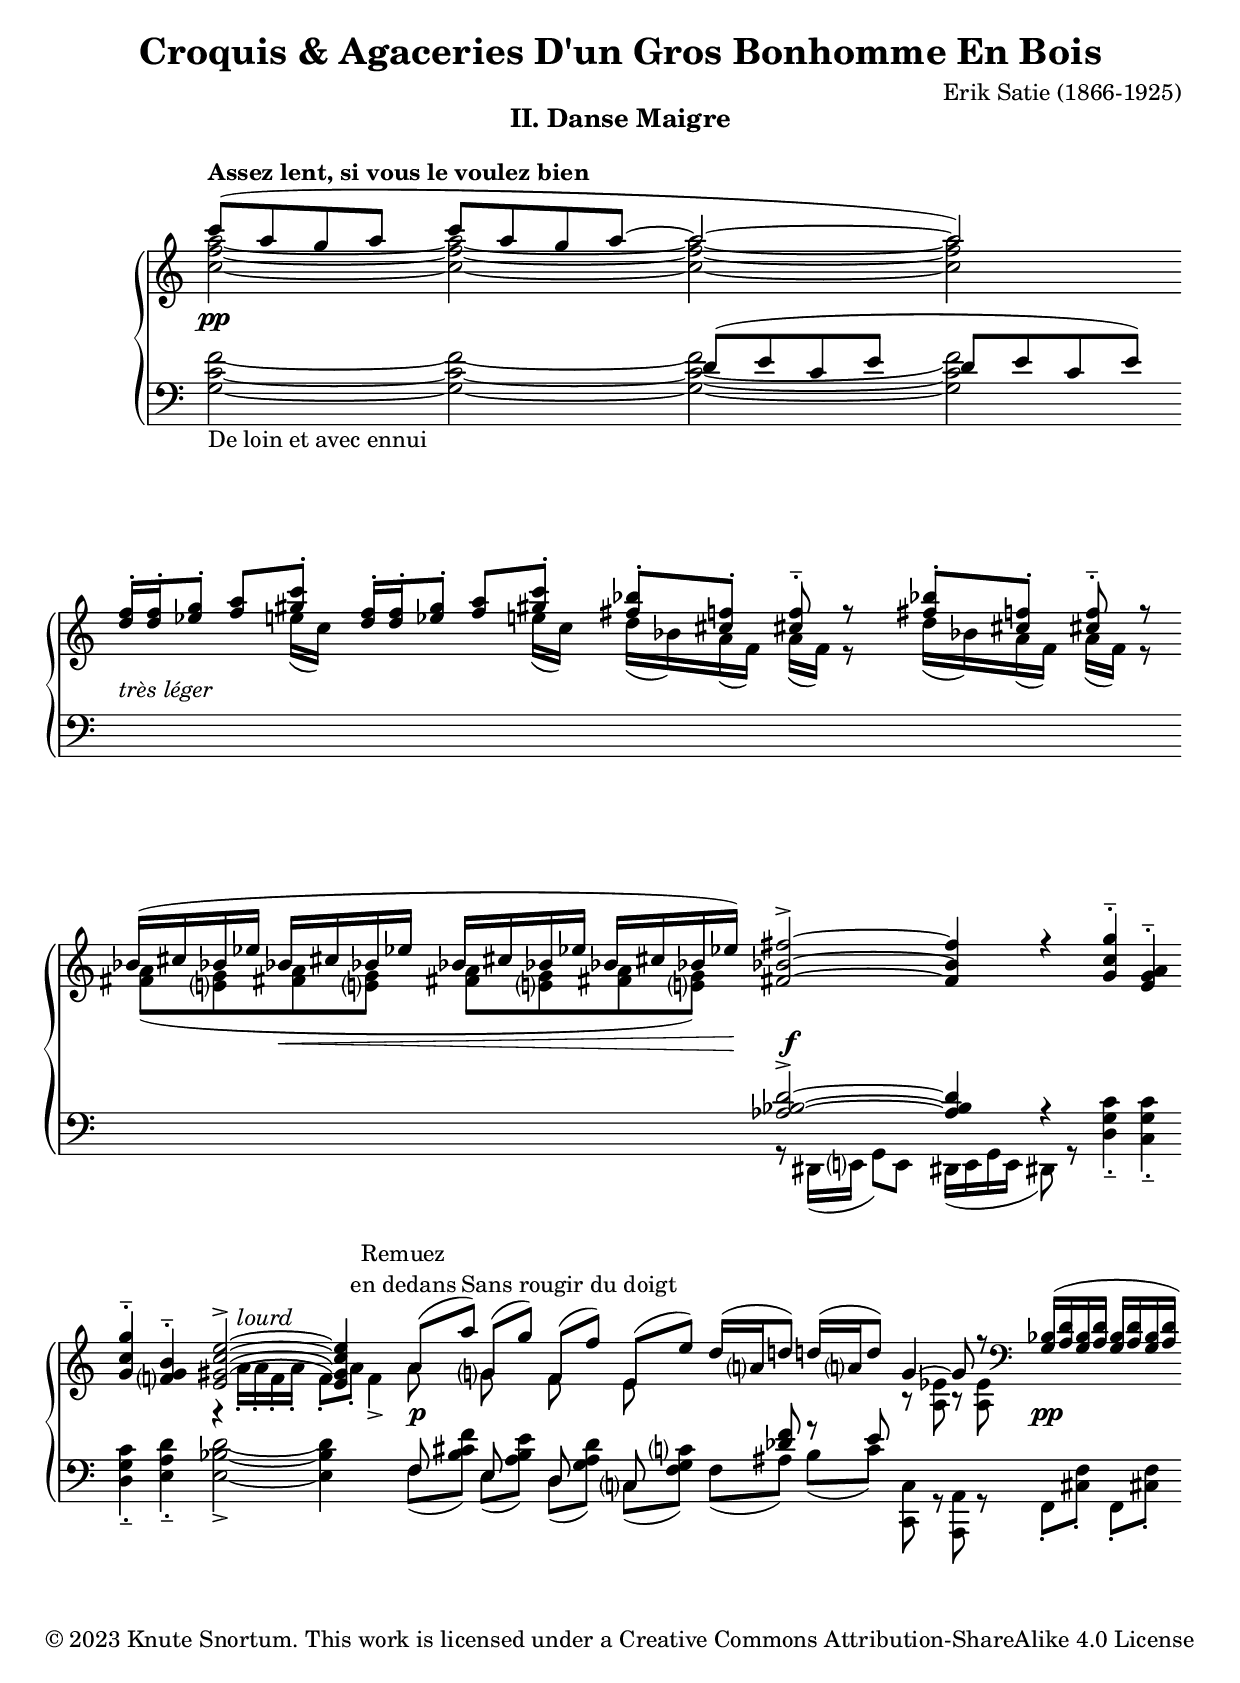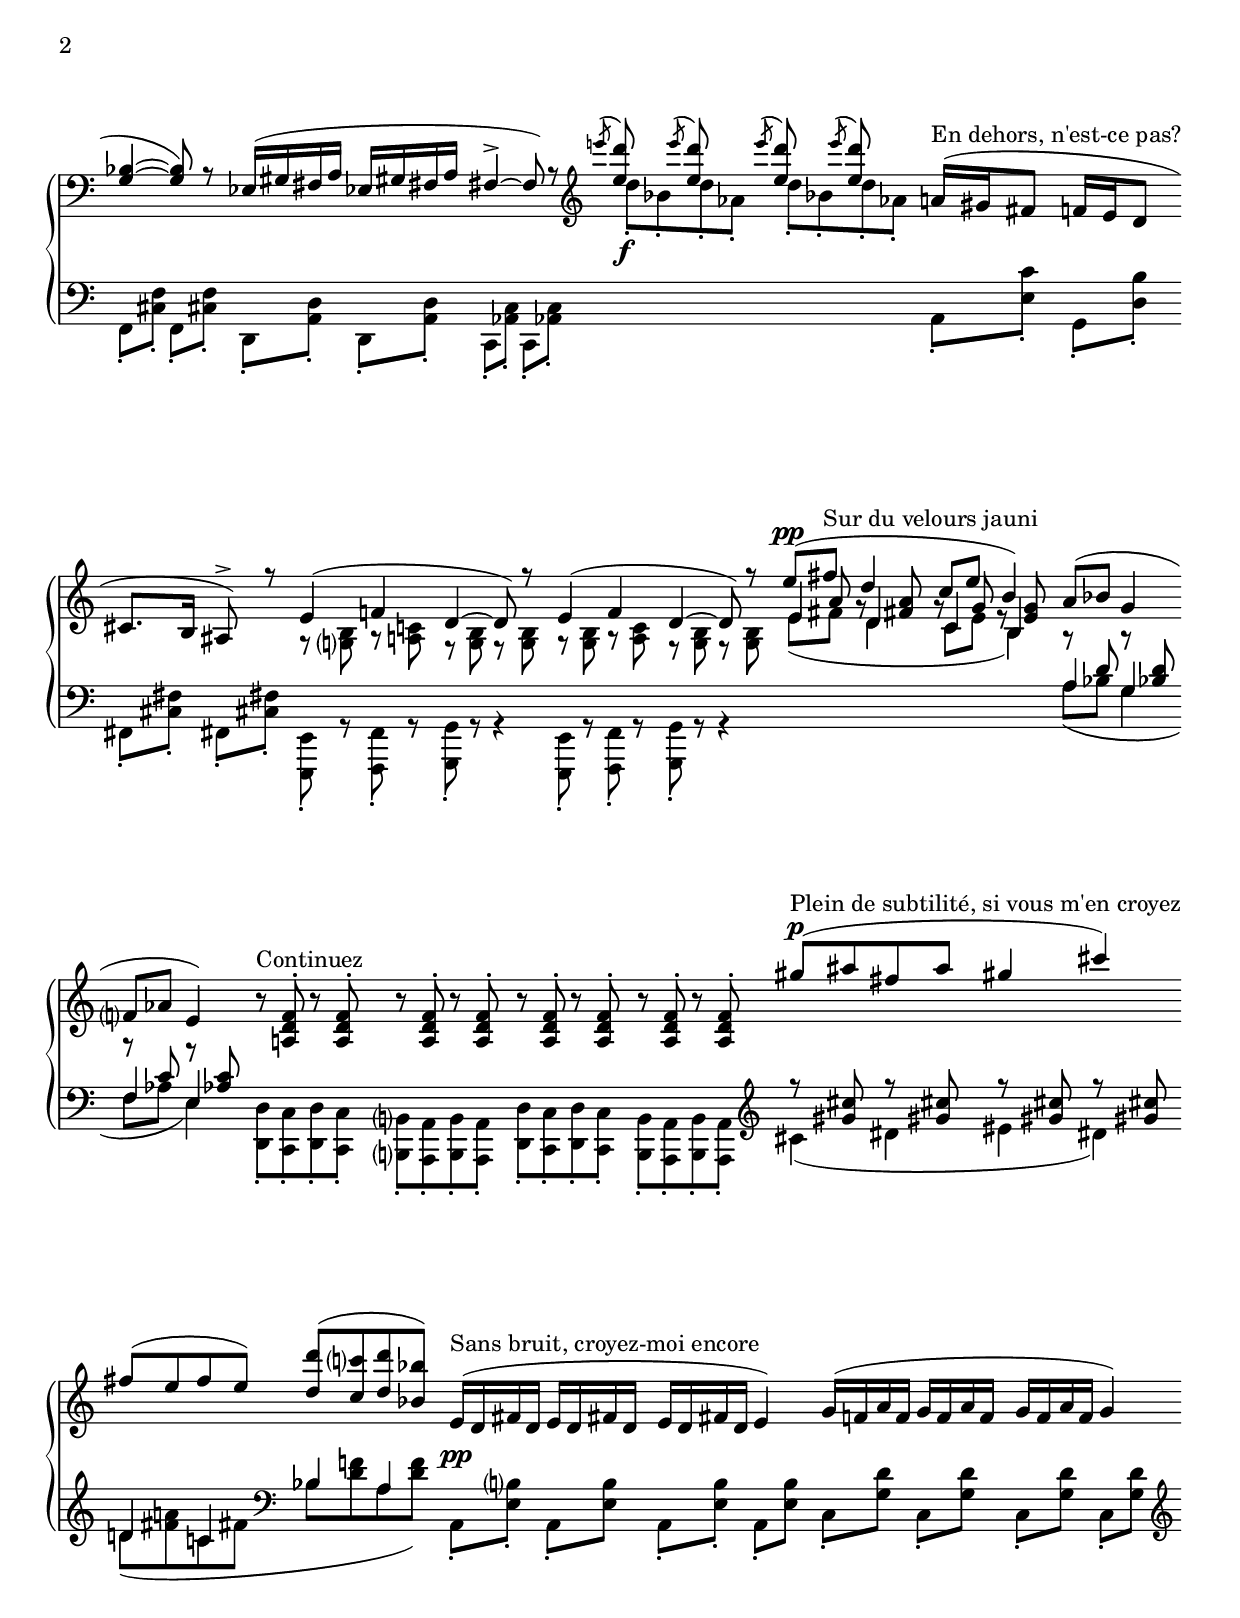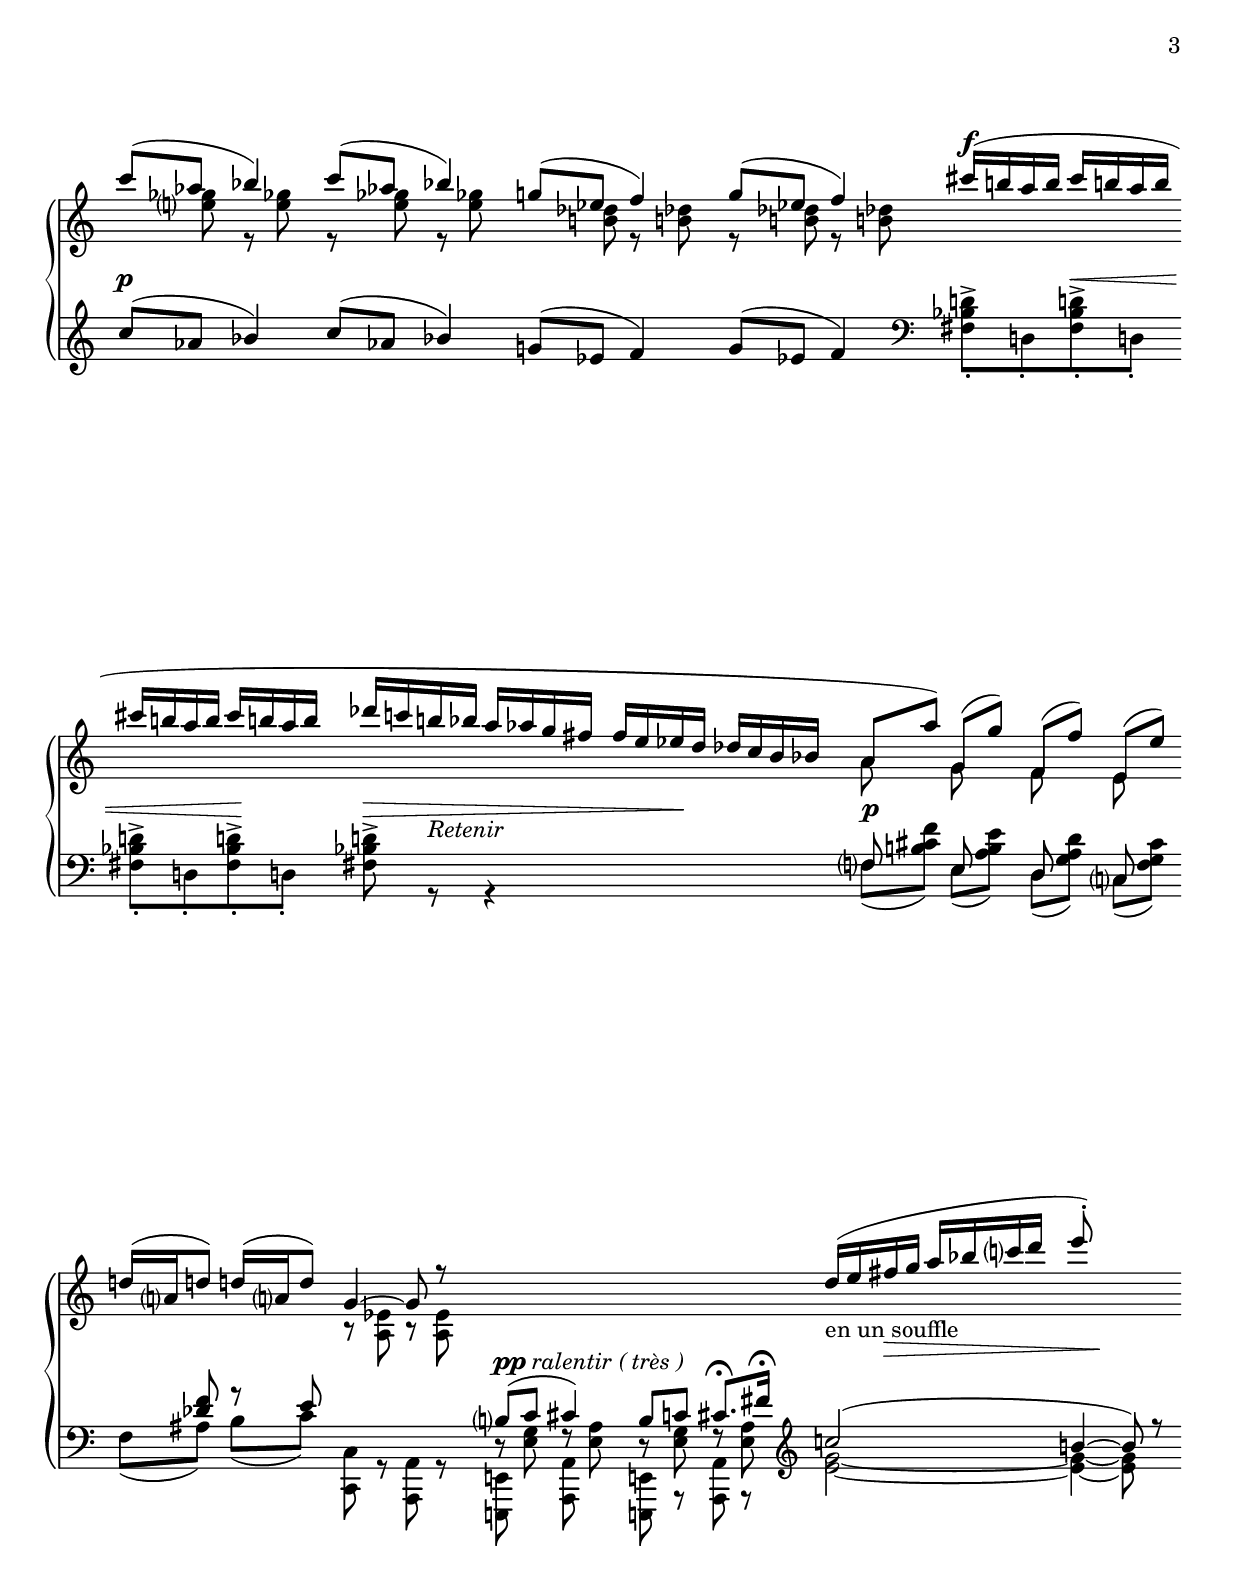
\version "2.24.0"

\version "2.24.0"

\header {
  title        = "Croquis & Agaceries D'un Gros Bonhomme En Bois"
  composer     = "Erik Satie (1866-1925)"
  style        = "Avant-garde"
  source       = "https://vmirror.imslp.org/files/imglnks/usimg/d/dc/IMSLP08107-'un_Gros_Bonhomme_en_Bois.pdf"

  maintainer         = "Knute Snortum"
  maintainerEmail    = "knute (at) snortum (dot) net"
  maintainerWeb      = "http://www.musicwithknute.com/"

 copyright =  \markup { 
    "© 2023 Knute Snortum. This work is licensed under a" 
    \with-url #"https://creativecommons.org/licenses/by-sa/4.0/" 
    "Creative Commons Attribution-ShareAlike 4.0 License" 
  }
}

\paper {
  print-all-headers = ##t
  
  top-margin = 8\mm                              %-minimum top-margin: 8mm
  top-markup-spacing.basic-distance = #5         %-dist. from bottom of top margin to the first markup/title
  markup-system-spacing.basic-distance = #6      %-dist. from header/title to first system
  top-system-spacing.basic-distance = #12        %-dist. from top margin to system in pages with no titles
  last-bottom-spacing.basic-distance = #11       %-pads music from copyright block
  
  % --- Set these to false after all editing is finished
  ragged-bottom = ##f
  ragged-last-bottom = ##f
  ragged-right = ##f
}

\layout { 
  \context {
    \Score
    \hide BarLine
    \hide SpanBar
    \remove "Bar_number_engraver"
  }
  \context {
    \Staff
    \remove "Time_signature_engraver"
  }
}

\midi {
  \context {
    \Staff
    \consists "Dynamic_performer"
  }
  \context {
    \Voice
    \remove "Dynamic_performer"
  }
  \context {
    \Score
    midiMinimumVolume = #0.20
    midiMaximumVolume = #0.99
  }
}

\version "2.24.0"
\language "english"

\version "2.24.0"

staffUp = \change Staff = "upper"
staffDown = \change Staff = "lower"

octaveUp = {
  \ottava #1
  \set Staff.ottavation = #"8"
}
octaveOff = \ottava #0

\version "2.24.0"

\header {
  snippet-title = "shape-tie-column"
  snippet-author = "David Nalesnik"
  snippet-source =
    "http://www.mail-archive.com/lilypond-user%40gnu.org/msg89506.html"
  snippet-description = \markup {
    Adjust the shape of each tie in a chord
  }
  tags = "tie, column, TieColumn, control-points, offset"
  status = "ready"
}

%%%%%%%% function for offsetting control-points of a TieColumn %%%%%%%%%%%%%%%%%
shapeTieColumn =
#(define-music-function (all-offsets) (list?)
   #{
     \once \override TieColumn.after-line-breaking =
     #(lambda (grob)
        (let ((ties (ly:grob-array->list (ly:grob-object grob 'ties))))
          (for-each
           (lambda (tie offsets-for-broken-pair)
             (let* ((orig (ly:grob-original tie))
                    (siblings (ly:spanner-broken-into orig)))
               (for-each
                (lambda (piece offsets-for-piece)
                  (if (pair? offsets-for-piece)
                      (set! (ly:grob-property piece 'control-points)
                            (map
                             (lambda (x y) (coord-translate x y))
                             (ly:tie::calc-control-points piece)
                             offsets-for-piece))))
                (if (null? siblings)
                    (list orig)
                    siblings)
                offsets-for-broken-pair)))
           ties all-offsets)))
   #})


% ------------------------------
% --- Changes from the score ---
% ------------------------------

% Bar 11, low bass voice, added an eight rest for clarity
% Bar 52, high treble voice, second 8th s/b an ef
% Bar 62, high voice in bass clef, cs s/b dotted eighth

% -------------------
% --- Definitions ---
% -------------------

forceHshift = \override NoteColumn.force-hshift = #0.4
unForceHshift = { \revert NoteColumn.force-hshift }

shapeOne = \shapeTieColumn #'(
             (())
             (( (0 . -0.5) (0.5 . -0.5) (0 . -0.5) (0 . -0.25) ))
             (( (0 . -1.25) (0 . -1.25) (0 . -1) (0 . -0.5) ))
           )

shapeTwo = \shapeTieColumn #' (
             (( (0 . 0.5) (0 . 1.25) (0 . 1.25) (0 . 0.5) ))
             (( (0 . 0.5) (0 . 1) (0 . 1) (-1 . 0.25) ))
             (( (0 . 0.25) (0 . 0.5) (0 . 0.5) (0 . 0.25) ))
             (( (0 . 0.25) (0 . 0.5) (0 . 0.5) (0 . 0.25) ))
           )

% --- Musical text
lent = "Assez lent, si vous le voulez bien"
loin = "De loin et avec ennui"
leger = "très léger"
phraseLourd = "lourd"
lourd = \markup { \italic \phraseLourd }
phraseRemuez = "Remuez en dedans"
remuez = \markup { \center-column { Remuez "en dedans" } }
rougir = "Sans rougir du doigt"
dehors = "En dehors, n'est-ce pas?"
velours = "Sur du velours jauni"
continuez = "Continuez"
plein = "Plein de subtilité, si vous m'en croyez"
bruit = "Sans bruit, croyez-moi encore"
retenir = "Retenir"
ppRal = \markup { \dynamic pp \italic { ralentir ( très ) } }
souffle = "en un souffle"

% -------------
% --- Music ---
% -------------

highVoice = \relative {
  \tempo \lent

  c'''8 ( [ a g a ] |
  c [ a g a ]~ |
  a2 ~ |
  a2 ) |
  
  \barNumberCheck #5
  <d, f>16-. q-. <ef g>8-. <f a> <gs c>-. |
  <d f>16-. q-. <ef g>8-. <f a> <gs c>-. |
  <fs bf>8-. <cs f>-. <cs! f>-.-- r |
  <fs bf>8-. <cs f>-. <cs! f>-.-- r |
  
  \barNumberCheck #9
  bf16 ( cs bf! ef bf! cs! bf! ef! |
  bf16 cs bf! ef bf! cs! bf! ef! ) |
  <fs, bf fs'>2-> ~ |
  q4 r |
  
  \barNumberCheck #13
  <g c g'>4-.-- <e g a>-.-- |
  <g c g'>4-.-- <f? g b>-.-- |
  <e gs c e>2-> ~ \shapeTwo |
  q4 s |
  
  \barNumberCheck #17
  a8 ( a' ^\rougir ) g,? ( g' ) |
  f, ( f' ) e, ( e' ) |
  d16 ( a? d!8 ) d!16 ( a? d8 ) |
  g,4 ~ g8 r |
  
  \barNumberCheck #21
  \clef bass
  <g, bf>16 ( <a d> <g bf> <a d> <g bf> <a d> <g bf> <a d>  |
  <g bf>4 ~ q8 ) r |
  ef16 ( gs fs a ef! gs! fs! a |
  fs4-> ~ fs8 ) r |
  
  % \barNumberCheck #25
  \clef treble
  \acciaccatura { e'''!8 } <e, d'>8 s \acciaccatura { e'8 } <e, d'>8 s |
  \acciaccatura { e'8 } <e, d'>8 s \acciaccatura { e'8 } <e, d'>8 s |
  a,!16 ^\dehors ( gs fs8 f16 e d8 |
  cs8. b16 as8-> ) r |
  
  \barNumberCheck #29
  e'4 ( f! |
  d4 ~ d8 ) r |
  e4 ( f |
  d4 ~ d8 ) r |
  
  \barNumberCheck #33
  e'8 ^\pp ( fs ^\velours d4 |
  c8 e b4 ) |
  a8 ( bf g4 |
  f?8 af e4) |
  
  \barNumberCheck #37
  b'8\rest ^\continuez <a,! d f>-. b'\rest <a, d f>-. |
  b'8\rest <a, d f>-. b'\rest <a, d f>-. |
  b'8\rest <a, d f>-. b'\rest <a, d f>-. |
  b'8\rest <a, d f>-. b'\rest <a, d f>-. |
  
  \barNumberCheck #41
  gs''8 ^\p ^\plein ( [ as fs as ] |
  gs4 cs ) |
  fs,8 ( [ e fs e ] ) |
  <d d'>8 ( [ <c c'?> <d d'> <bf bf'> ] ) |
  
  \barNumberCheck #45
  e,16 ^\bruit ( d fs d e d fs! d |
  e16 d fs d e4 ) |
  g16 ( f! a f g f a f |
  g16 f a f g4 ) |
  
  \barNumberCheck #49
  c'8 ( af bf4 ) |
  c8 ( af bf4 ) |
  g!8 ( ef f4 ) |
  g8 ( ef f4 ) |
  
  \barNumberCheck #53
  cs'16 ^\f ( b! a b cs b! a b |
  cs16 b! a b cs b! a b |
  df c! b! bf a af g fs |
  f16 e ef d df c b bf |
  
  \barNumberCheck #57
  a8 a' ) g, ( g' ) |
  f, ( f' ) e, ( e' ) |
  d!16 ( a? d!8 ) d!16 ( a? d8 ) |
  g,4 ~ g8 r |
  
  \barNumberCheck #61
  \staffDown
  b,?8 ( c cs4 )
  b8 c! cs8. \fermata fs16 \fermata |
  \staffUp
  d'16 _\souffle ( e fs g a bf c? d |
  e8-. ) s s4
}

upperMiddle = \relative {
  <c'' f a>2 ~ |
  q2 ~ |
  q2 ~ |
  q2 |
  
  \barNumberCheck #5
  s4. e16 ( c ) |
  s4. e16 ( c ) |
  d16 ( bf ) a ( f ) a ( f ) r8 |
  d'16 ( bf ) a ( f ) a ( f ) r8 |
  
  \barNumberCheck #9
  <fs a>8 ( [ <e? g> <fs! a> <e? g> ] |
  <fs a>8 [ <e? g> <fs! a> <e? g> ] ) |
  s2 * 2 |
  
  \barNumberCheck #13
  s2 * 2 |
  r4 a16-. ^\lourd a-. f-. a-. |
  f8-. a-. ^\remuez f4-> |
  
  \barNumberCheck #17
  a8 s g s |
  f8 s e s |
  s2 |
  r8 <a, ef'> r <a ef'> |
  
  \barNumberCheck #21
  s2 * 4 |
  
  \barNumberCheck #25
  d'8-. [ bf-. d-. af-. ] |
  d8-. [ bf-. d-. af-. ] |
  s2 * 2 |
  
  \barNumberCheck #29
  r8 <g,? b> r <a! c!> |
  r8 <g b> r <g b> |
  r8 <g b> r <a c> |
  r8 <g b> r <g b> |
  
  \barNumberCheck #33
  \voiceThree \forceHshift
  \override Rest.X-offset = #-0.5
  s8 a' g\rest <fs! a>
  g\rest g e\rest <e g>
  \revert Rest.X-offset
  \unForceHshift \staffDown
  r8 d r <bf! d> |
  r8 c r <af! c> |
  \voiceTwo \staffUp
  
  \barNumberCheck #37
  s2 * 4 |
  
  \barNumberCheck #41
  s2 * 4 |
  
  \barNumberCheck #45
  s2 * 4 |
  
  \barNumberCheck #49
  s8 <e''? gf> r <e gf!> |
  r8 <e gf> r <e gf!> |
  s8 <b! df> r <b! df!> |
  r8 <b! df> r <b! df!> |
  
  \barNumberCheck #53
  s2 * 4 |
  
  \barNumberCheck #57
  a8 s g s |
  f8 s e s |
  s2 |
  r8 <a, ef'> r <a ef'> |
  
  \barNumberCheck #61
  \staffDown
  d,8\rest <e g> f\rest <e a>
  d8\rest <e g> f\rest <e a>
  s2 * 2 |
}

lowerMiddle = \relative {
  s2 * 2 |
  d'8 ( [ e c e ] |
  d [ e c e ] ) |
  
  \barNumberCheck #5
  s2 * 4 |
  
  \barNumberCheck #9
  s2 * 2 |
  <af, bf d>2-> ~ |
  q4 r |
  
  \barNumberCheck #13
  s2 * 4 |
  
  \barNumberCheck #17
  f8 s e s |
  d8 s c s |
  s8 <df' f> r e 
  s2 |
  
  \barNumberCheck #21
  s2 * 4 |
  
  \barNumberCheck #25
  s2 * 4 |
  
  \barNumberCheck #29
  s2 * 4 |
  
  \barNumberCheck #33
  \forceHshift \staffUp 
  e4 d |
  c4 b |
  \unForceHshift \staffDown
  a4 g |
  f4 e |
  
  \barNumberCheck #37
  s2 * 4 |
  
  \barNumberCheck #41
  \clef treble
  r8 <gs' cs> r <gs! cs!> |
  r8 <gs cs> r <gs! cs!> |
  d4 c |
  \clef bass
  bf4 a |
  
  \barNumberCheck #45
  s2 * 4 | 
  
  \barNumberCheck #49
  \clef treble
  c'8 ( af bf4 ) |
  c8 ( af bf4 ) |
  g!8 ( ef f4 ) |
  g8 ( ef f4 ) |
  \clef bass
  
  \barNumberCheck #53
  s2 * 4 |
  
  \barNumberCheck #57
  f,?8 s e s |
  d8 s c s |
  s8 <df' f> r e 
  s2 |
  
  \barNumberCheck #61
  s2 * 2 |
  \clef treble
  c'!2 ( |
  b!4 ~ b8 ) r |
}

lowVoice = \relative {
  <g c f>2 _\loin  ~ |
  q2 ~ |
  q2 ~ \shapeOne |
  q2 |
  
  \barNumberCheck #5
  s2 * 4 |
  
  \barNumberCheck #9
  s2 * 2 |
  r8 ds,16 ( e? g8 ) e |
  ds16 ( e g e ds!8 ) r |
  
  \barNumberCheck #13
  <d' g c>4-.-- <c g' c>-.-- |
  <d g c>4-.-- <e a d>-.-- |
  <e bf' d>2-> ~ |
  q4 s |
  
  \barNumberCheck #17
  f8 ( <b cs f> ) e, ( <a b e> ) |
  d,8 ( <g a d> ) c,? ( <f g c?> ) |
  f8 ( as ) b ( c ) |
  <c,, c'>8 r <a a'> r |
  
  \barNumberCheck #21
  f'8-. <cs' f>-. f,-. <cs'! f>-. |
  f,8-. <cs' f>-. f,-. <cs'! f>-. |
  d,8-. <a' d>-. d,-. <a' d>-. |
  c,8-. <af' c>-. c,-. <af'! c>-. |
  
  \barNumberCheck #25
  s2 * 2 |
  a8-. <e' c'>-. g,-. <d' b'>-. |
  fs,8-. <cs' fs>-. fs,!-. <cs'! fs!>-. |
  
  \barNumberCheck #29
  <e,, e'>8-. r <f f'>-. r |
  <g g'>8-. r r4
  <e e'>8-. r <f f'>-. r |
  <g g'>8-. r r4 |
  
  \barNumberCheck #33
  \staffUp \forceHshift
  e'''8 ( fs d4 |
  c8 e b4 ) |
  \staffDown \unForceHshift
  a8 ( bf g4 |
  f8 af e4 ) |
  
  \barNumberCheck #37
  <d, d'>8-. [ <c c'>-. <d d'>-. <c c'>-. ] |
  <b? b'?>8-. [ <a a'>-. <b b'>-. <a a'>-. ] |
  <d d'>8-. [ <c c'>-. <d d'>-. <c c'>-. ] |
  <b b'>8-. [ <a a'>-. <b b'>-. <a a'>-. ] |
  
  \barNumberCheck #41
  cs''4 ( ds |
  es4 ds ) |
  d!8 ( [ <fs a!> c! <fs! > ] |
  \clef bass
  bf,8 [ <d f!> a <d f> ] ) |
  
  \barNumberCheck #45
  a,8-. <e' b'?>-. a,-. <e' b'> |
  a,8-. <e' b'>-. a,-. <e' b'> |
  c8-. <g' d'> c,8-. <g' d'> |
  c,8-. <g' d'> c,8-. <g' d'> |
  
  \barNumberCheck #49
  s2 * 4 |
  
  \barNumberCheck #53
  <fs bf d!>8^>_. [ d!_. <fs bf d!>^>_. d!_. ] |
  <fs bf d!>8^>_. [ d!_. <fs bf d!>^>_. d!_. ] |
  <fs bf d!>8^> r r4 |
  s2 |
  
  \barNumberCheck #57
  f8 ( <b! cs f> ) e, ( <a b e> ) |
  d,8 ( <g a d> ) c,? ( <f g c> ) |
  f8 ( as ) b ( c ) |
  <c,, c'>8 r <a a'> r |
  
  \barNumberCheck #61
  <e! e'!>8 s <a a'> s |
  <e! e'!>8 r <a a'> r |
  \clef treble
  <e''' g>2 ~ |
  q4 ~ q8 s |
}

% --- Includes musical terms
dynamics = {
  s2 \pp |
  s2 * 3 |
  \break
  
  \barNumberCheck #5
  s2 -\leger |
  s2 * 3 |
  
  \barNumberCheck #9
  s4 s4 \<
  s2 |
  s2 \f |
  s2 |
  
  \barNumberCheck #13
  s2 * 4 |
  
  \barNumberCheck #17
  s2 \p |
  s2 * 3 |
  
  \barNumberCheck #21
  s2 \pp |
  s2 * 3 |
  
  \barNumberCheck #25
  s2 \f |
  s2 * 3 |
  
  \barNumberCheck #29
  s2 * 4 |
  
  \barNumberCheck #33
  s2 * 4 |
  
  \barNumberCheck #37
  s2 * 4 |
  
  \barNumberCheck #41
  s2 |
  s2 \break |
  s2 * 2 |
  
  \barNumberCheck #45
  s2 \pp |
  s2 * 3 |
  
  \barNumberCheck #49
  s2 \p |
  s2 * 3 |
  
  \barNumberCheck #53
  s4 s4 \< |
  s4 s8 \! s |
  s8 \> s -\retenir s4 |
  s8 s \! s4 |
  
  \barNumberCheck #57
  s2 \p |
  s2 * 3 |
  
  \barNumberCheck #61
  s2 -\ppRal |
  s2 |
  s8 s \> s4 |
  s8 s \! s4 |
}

% -----------------------
% --- Layout and MIDI ---
% -----------------------

global = {
  \key c \major
  \time 2/4
}

upper = {
  \global
  \clef treble
  <<
    \new Voice { \voiceOne \highVoice }
    \new Voice { \voiceTwo \upperMiddle }
  >>
}

lower = {
  \global
  \clef bass
  <<
    \new Voice { \voiceThree \lowerMiddle }
    \new Voice { \voiceFour \lowVoice }
  >>
}

musicDanse = \score {
  \new PianoStaff <<
    \new Staff = "upper" \upper
    \new Dynamics { \global \dynamics }
    \new Staff = "lower" \lower
  >>
  \header {
    title = ""
    subtitle = "II. Danse Maigre"
    composer = ""
  }
}

\include "articulate.ly"

midiDanse = \score {
  \articulate <<
    \new PianoStaff <<
      \new Staff ="upper" \upper
      \new Staff = "lower" \lower
    >>
  >>
  \midi { 
    \tempo 4 = 100
  }
}


\musicDanse
\midiDanse
